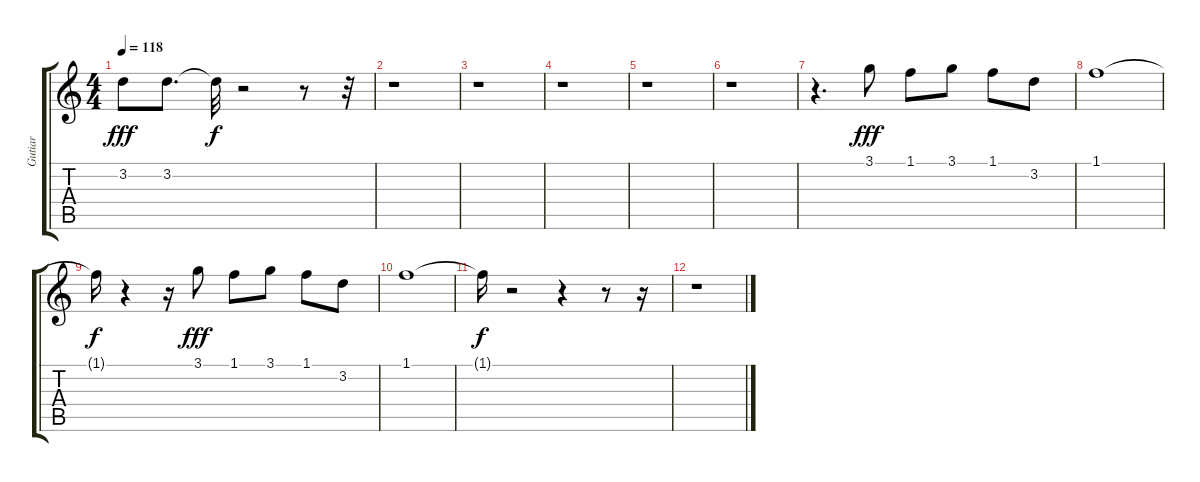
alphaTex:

\track ("Gutiar" "Gutiar") {instrument electricguitarjazz}
\staff {score tabs}
\tuning (E4 B3 G3 D3 A2 E2) {hide}
\ts (4 4)
\tempo 118
\clef g2
\ks c
3.2.8{dy fff} 3.2.8{d} 3.2{t}.32{dy f} r.2 r.8 r.32 |
r.1 |
r.1 |
r.1 |
r.1 |
r.1 |
r.4{d} 3.1.8{dy fff} 1.1.8 3.1.8 1.1.8 3.2.8 |
1.1.1 |
1.1{t}.16{dy f} r.4 r.16 3.1.8{dy fff} 1.1.8 3.1.8 1.1.8 3.2.8 |
1.1.1 |
1.1{t}.16{dy f} r.2 r.4 r.8 r.16 |
r.1
